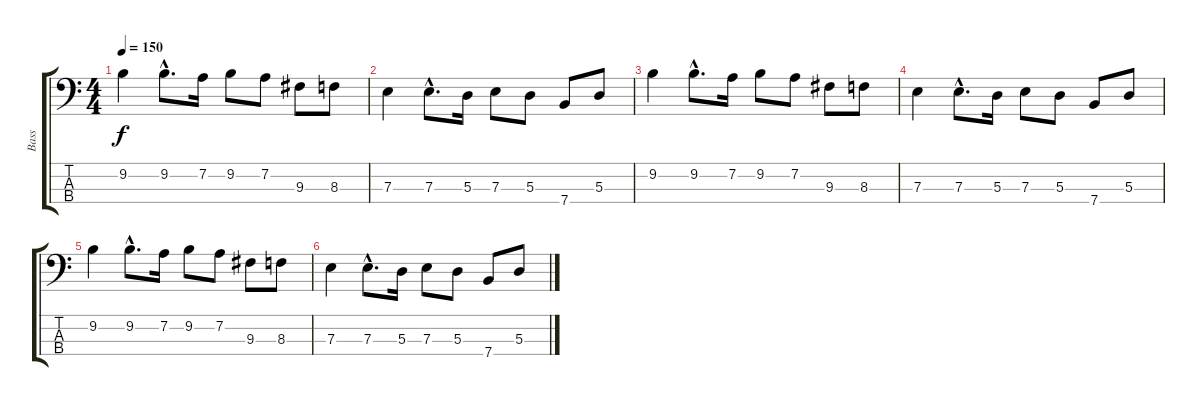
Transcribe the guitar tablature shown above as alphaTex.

\track ("Bass" "Bass") {instrument electricbasspick}
\staff {score tabs}
\tuning (G2 D2 A1 E1) {hide}
\ts (4 4)
\tempo 150
\clef f4
\ks c
9.2.4{dy f} 9.2{hac}.8{d} 7.2.16 9.2.8 7.2.8 9.3.8 8.3.8 |
7.3.4 7.3{hac}.8{d} 5.3.16 7.3.8 5.3.8 7.4.8 5.3.8 |
9.2.4{volume 0} 9.2{hac}.8{d} 7.2.16 9.2.8 7.2.8 9.3.8 8.3.8 |
7.3.4 7.3{hac}.8{d} 5.3.16 7.3.8 5.3.8 7.4.8 5.3.8 |
9.2.4 9.2{hac}.8{d} 7.2.16 9.2.8 7.2.8 9.3.8 8.3.8 |
7.3.4 7.3{hac}.8{d} 5.3.16 7.3.8 5.3.8 7.4.8 5.3.8
